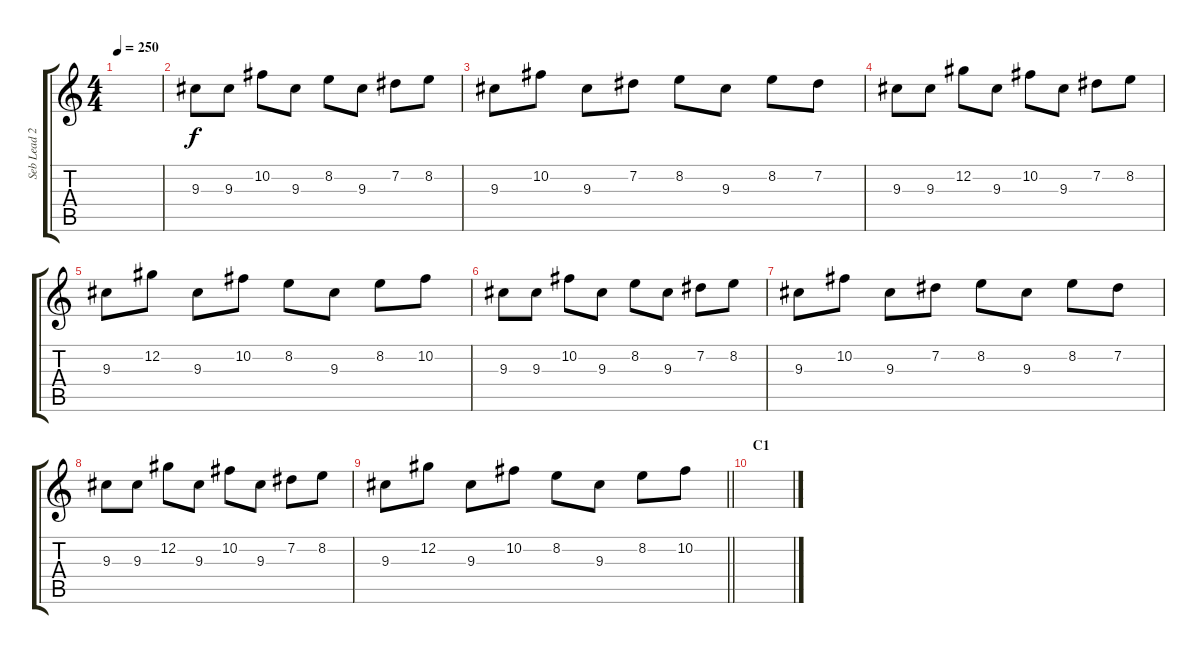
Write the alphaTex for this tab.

\track ("Seb Lead 2" "Seb Lead 2") {instrument overdrivenguitar}
\staff {score tabs}
\tuning (Db4 Ab3 E3 B2 Gb2 Db2) {hide}
\ts (4 4)
\tempo 250
\clef g2
\ks c
|
9.3.8 9.3.8 10.2.8 9.3.8 8.2.8 9.3.8 7.2.8 8.2.8 |
9.3.8 10.2.8 9.3.8 7.2.8 8.2.8 9.3.8 8.2.8 7.2.8 |
9.3.8 9.3.8 12.2.8 9.3.8 10.2.8 9.3.8 7.2.8 8.2.8 |
9.3.8 12.2.8 9.3.8 10.2.8 8.2.8 9.3.8 8.2.8 10.2.8 |
9.3.8 9.3.8 10.2.8 9.3.8 8.2.8 9.3.8 7.2.8 8.2.8 |
9.3.8 10.2.8 9.3.8 7.2.8 8.2.8 9.3.8 8.2.8 7.2.8 |
9.3.8 9.3.8 12.2.8 9.3.8 10.2.8 9.3.8 7.2.8 8.2.8 |
\barLineRight lightlight
9.3.8 12.2.8 9.3.8 10.2.8 8.2.8 9.3.8 8.2.8 10.2.8 |
\section ("" "C1")
